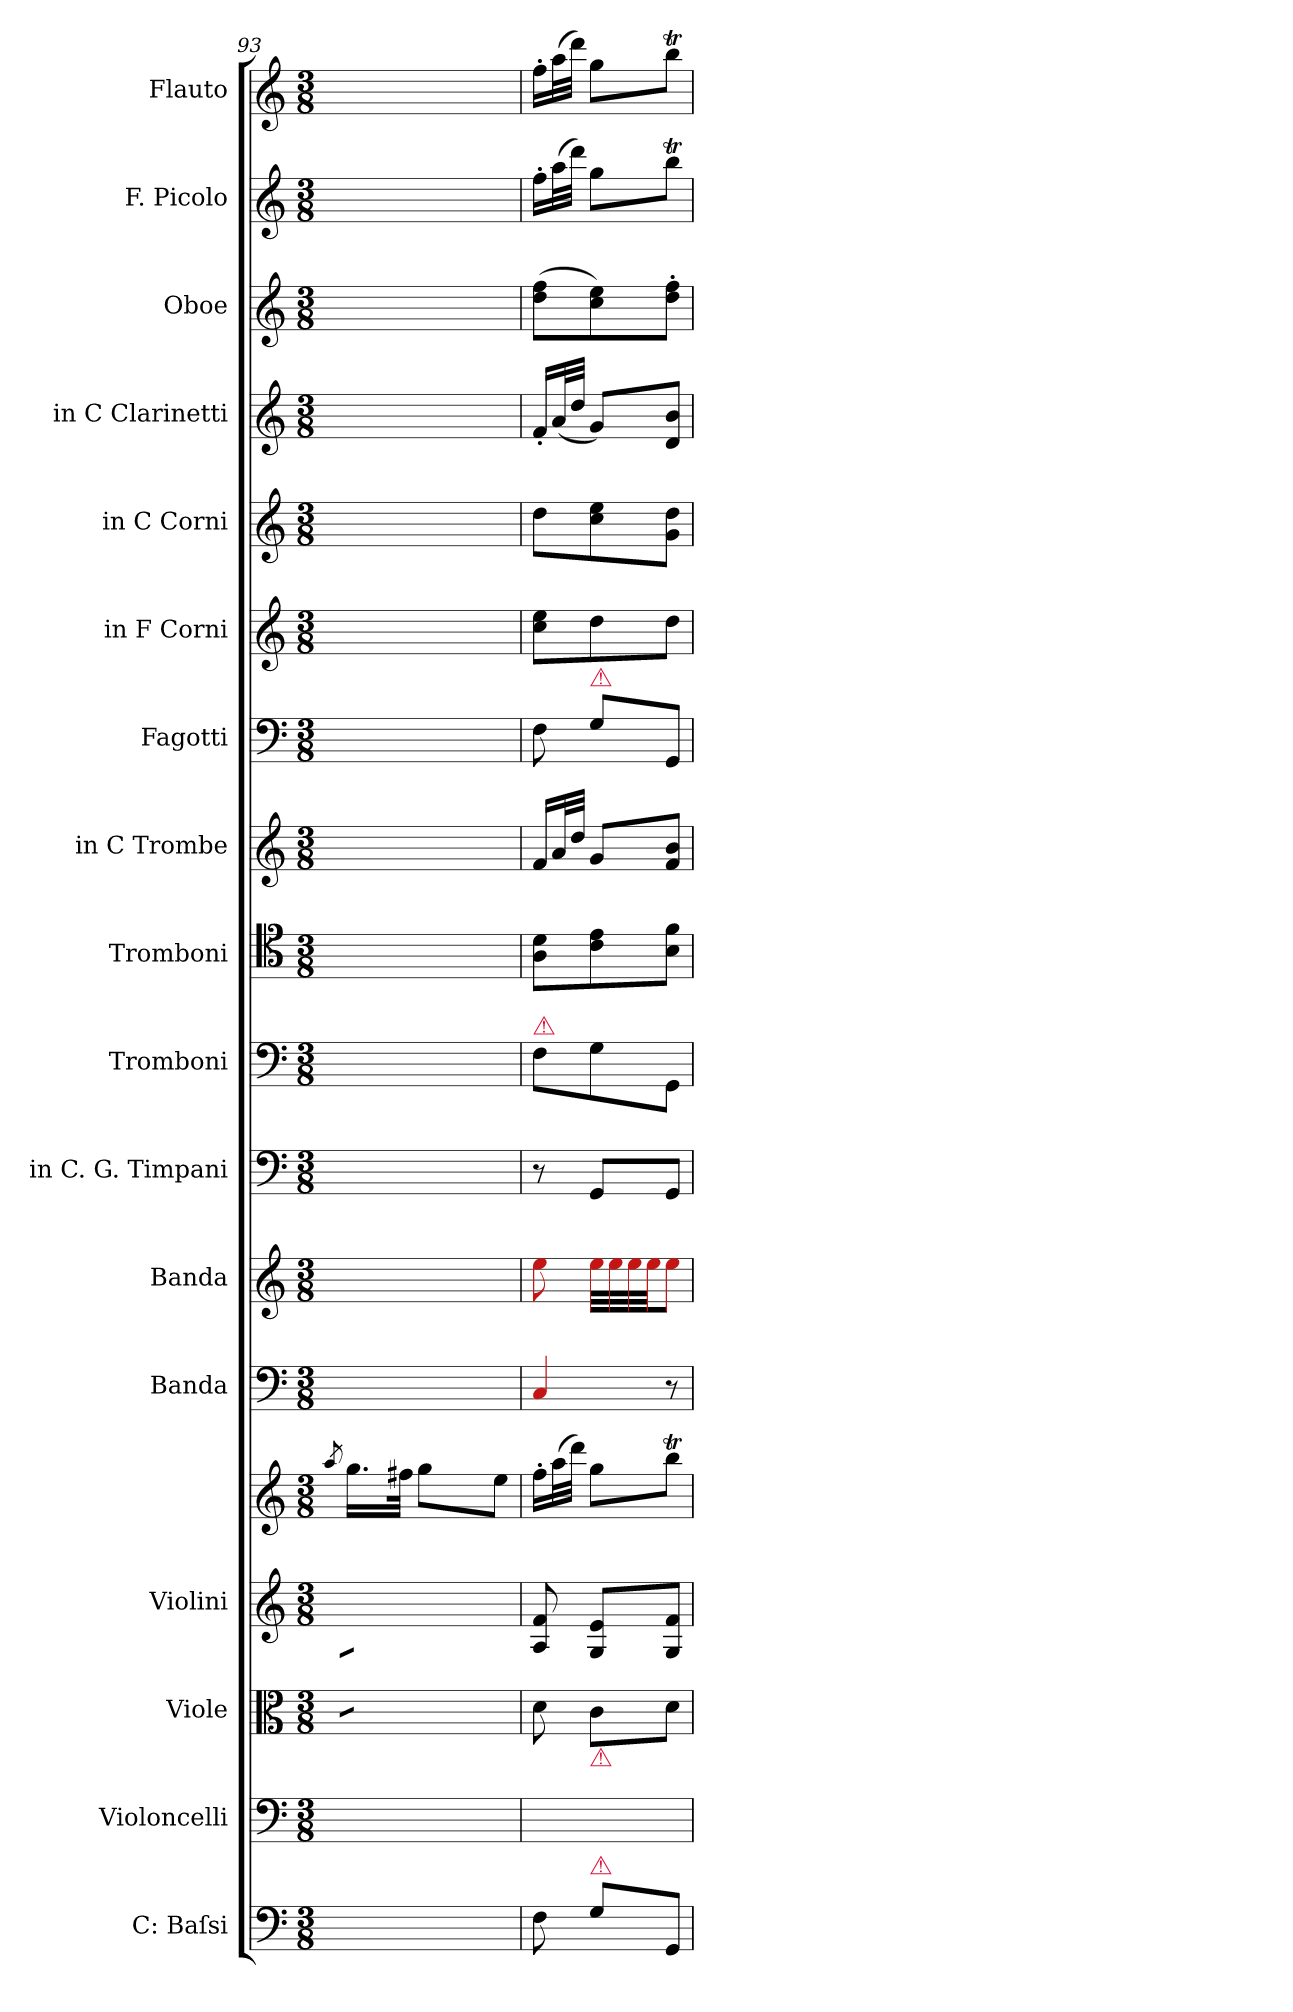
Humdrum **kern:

**kern	**kern	**kern	**kern	**kern	**kern	**kern	**kern	**kern	**kern	**kern	**kern	**kern	**kern	**kern	**kern	**kern	**kern
*part18	*part17	*part16	*part15	*part14	*part13	*part12	*part11	*part10	*part9	*part8	*part7	*part6	*part5	*part4	*part3	*part2	*part1
*staff18	*staff17	*staff16	*staff15	*staff14	*staff13	*staff12	*staff11	*staff10	*staff9	*staff8	*staff7	*staff6	*staff5	*staff4	*staff3	*staff2	*staff1
*I"C: Baſsi	*I"Violoncelli	*I"Viole	*I"Violini	*	*I"Banda	*I"Banda	*I"in C. G. Timpani	*I"Tromboni	*I"Tromboni	*I"in C Trombe	*I"Fagotti	*I"in F Corni	*I"in C Corni	*I"in C Clarinetti	*I"Oboe	*I"F. Picolo	*I"Flauto
*	*I'Vc	*	*I'Vln	*	*	*	*I'Timp	*I'Trb	*I'Trb	*	*	*	*	*I'Cl	*I'Ob	*	*I'Fl
*clefF4	*clefF4	*clefC3	*clefG2	*clefG2	*clefF4	*clefG2	*clefF4	*clefF4	*clefC4	*clefG2	*clefF4	*clefG2	*clefG2	*clefG2	*clefG2	*clefG2	*clefG2
*	*	*	*	*	*	*	*	*	*	*	*	*ITrd4c7	*	*	*	*	*
*k[]	*k[]	*k[]	*k[]	*k[]	*k[]	*k[]	*k[]	*k[]	*k[]	*k[]	*k[]	*k[b-]	*k[]	*k[]	*k[]	*k[]	*k[]
*M3/8	*M3/8	*M3/8	*M3/8	*M3/8	*M3/8	*M3/8	*M3/8	*M3/8	*M3/8	*M3/8	*M3/8	*M3/8	*M3/8	*M3/8	*M3/8	*M3/8	*M3/8
=93	=93	=93	=93	=93	=93	=93	=93	=93	=93	=93	=93	=93	=93	=93	=93	=93	=93
.	.	.	.	8qaa/	.	.	.	.	.	8qfyy/ 8qayy/	.	.	.	.	8qffyy/ 8qaayy/	8qaa/yy	.
*	*	*tremolo	*	*	*	*	*	*	*	*	*	*	*	*	*	*	*
*	*	*	*tremolo	*	*	*	*	*	*	*	*	*	*	*	*	*	*
8C/yy	8C/yy	8c\yyL	8Gyy/ 8eyy/L	16.gg\LL	8Ra/yy	8ryy	8ryy	8C/yy]	8Gyy\ 8eyy\	16.eyy/ 16.gyy/LL	8C/yy	8ryy	8ryy	4.ryy	16eeyy\ 16ggyy\LL	16.gg\LLyy	4.ryy
.	.	.	.	.	.	.	.	.	.	.	.	.	.	.	16dd#Xyy\ 16ff#Xyy\JJ	.	.
.	.	.	.	32ff#X\JJk	.	.	.	.	.	32d#Xyy/ 32f#Xyy/JJk	.	.	.	.	.	32ff#X'\JJkyy	.
8ryy	8ryy	8c\yy	8Gyy/ 8eyy/	8gg\L	8ryy	32Ree\LLLyy	8C/Lyy	8ryy	8ryy	8eyy/ 8gyy/L	8ryy	8cyy/ 8gyy/L	8ccyy\ 8eeyy\L	.	8eeyy\ 8ggyy\L	8gg'\Lyy	.
.	.	.	.	.	.	32Ree\yy	.	.	.	.	.	.	.	.	.	.	.
.	.	.	.	.	.	32Ree\yy	.	.	.	.	.	.	.	.	.	.	.
.	.	.	.	.	.	32Ree\JJyy	.	.	.	.	.	.	.	.	.	.	.
8ryy	8ryy	8c\yyJ	8Gyy/ 8eyy/J	8ee\J	8ryy	8Ree\Jyy	8C/Jyy	8ryy	8ryy	8cyy/ 8eyy/J	8ryy	8cyy/ 8gyy/J	8ccyy\ 8eeyy\J	.	8ccyy\ 8eeyy\J	8ee'\Jyy	.
*	*	*	*Xtremolo	*	*	*	*	*	*	*	*	*	*	*	*	*	*
*	*	*Xtremolo	*	*	*	*	*	*	*	*	*	*	*	*	*	*	*
=94	=94	=94	=94	=94	=94	=94	=94	=94	=94	=94	=94	=94	=94	=94	=94	=94	=94
!	!	!	!	!	!	!	!	!LO:TX:a:color=crimson:t=⚠	!	!	!	!	!	!	!	!	!
8F\	8F\yy	8d\	8A/ 8f/	16ff'\LL	4Ra/	8Ree\	8r	8F\L	8A\ 8d\L	16f/LL	8F\	8f\ 8a\L	8dd\L	16f'/LL	(8dd\ 8ff\L	16ff'\LL	16ff'\LL
.	.	.	.	(32aa\L	.	.	.	.	.	32a/L	.	.	.	(32a/L	.	(32aa\L	(32aa\L
.	.	.	.	32ddd\JJJ)	.	.	.	.	.	32dd/JJJ	.	.	.	32dd/JJJ	.	32ddd\JJJ)	32ddd\JJJ)
!	!	!	!	!	!	!	!	!	!	!	!LO:TX:a:color=crimson:t=⚠	!	!	!	!	!	!
!	!LO:TX:a:color=crimson:t=⚠	!	!	!	!	!	!	!	!	!	!	!	!	!	!	!	!
!LO:TX:a:color=crimson:t=⚠	!	!	!	!	!	!	!	!	!	!	!	!	!	!	!	!	!
8G\L	8G\Lyy	8c\L	8G/ 8e/L	8gg\L	.	32Ree\LLL	8GG/L	8G\	8c\ 8e\	8g/L	8G\L	8g\	8cc\ 8ee\	8g/L)	8cc\ 8ee\)	8gg\L	8gg\L
.	.	.	.	.	.	32Ree\	.	.	.	.	.	.	.	.	.	.	.
.	.	.	.	.	.	32Ree\	.	.	.	.	.	.	.	.	.	.	.
.	.	.	.	.	.	32Ree\JJ	.	.	.	.	.	.	.	.	.	.	.
8GG/J	8GG/Jyy	8d\J	8G/ 8f/J	8bbt\J	8r	8Ree\J	8GG/J	8GG/J	8B\ 8f\J	8f/ 8b/J	8GG/J	8g\J	8g\ 8dd\J	8d/ 8b/J	8dd'\ 8ff'\J	8bbt\J	8bbt\J
=	=	=	=	=	=	=	=	=	=	=	=	=	=	=	=	=	=
*-	*-	*-	*-	*-	*-	*-	*-	*-	*-	*-	*-	*-	*-	*-	*-	*-	*-
